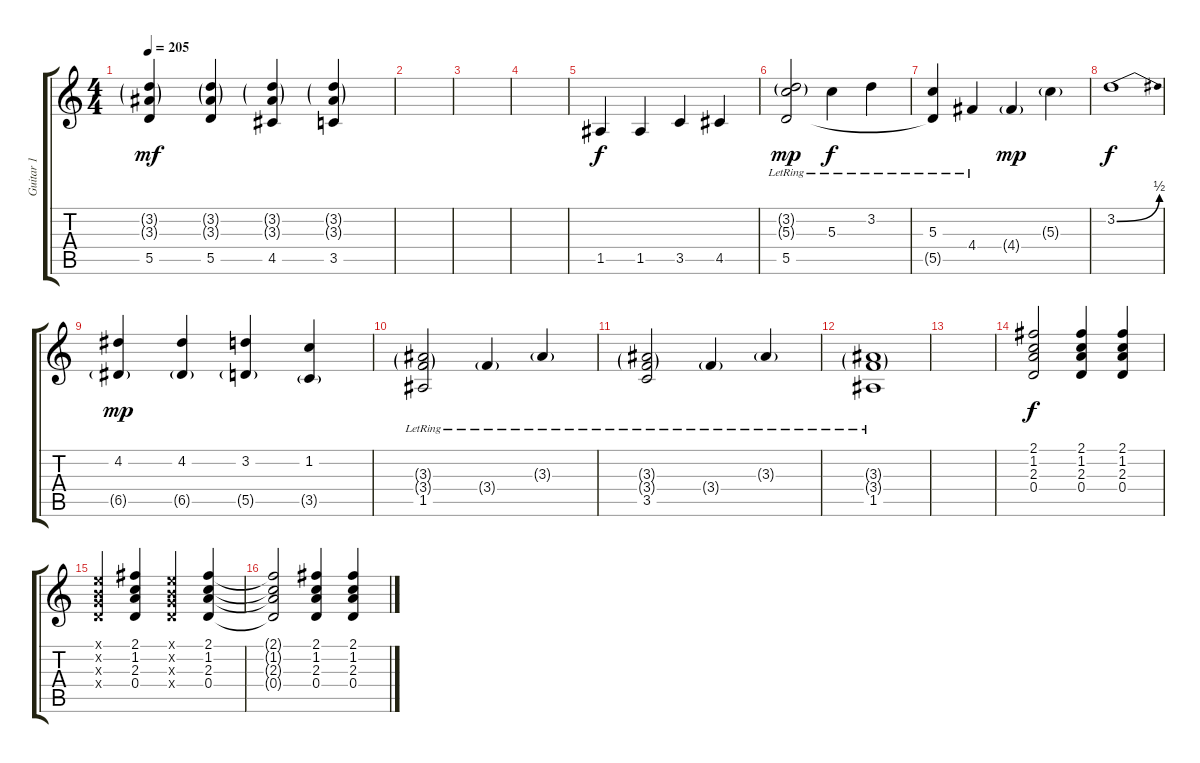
\track ("Guitar 1" "Guitar 1") {instrument acousticguitarsteel}
\staff {score tabs}
\tuning (E4 B3 G3 D3 A2 E2) {hide}
\ts (4 4)
\tempo 205
\clef g2
\ks c
(3.2{g} 3.3{g} 5.5).4{dy mf} (3.2{g} 3.3{g} 5.5).4 (3.2{g} 3.3{g} 4.5).4 (3.2{g} 3.3{g} 3.5).4 |
|
|
|
1.5.4{dy f} 1.5.4 3.5.4 4.5.4 |
(3.2{g lr} 5.3{g lr} 5.5{lr}).2{dy mp} 5.3{lr}.4{dy f} 3.2{lr}.4 |
(5.3{lr} 5.5{t}).4 4.4{lr}.4 4.4{g}.4{dy mp} 5.3{g}.4 |
3.2{be (bend 0 0 60 2)}.1{dy f} |
(4.2 6.5{g}).4{dy mp} (4.2 6.5{g}).4 (3.2 5.5{g}).4 (1.2 3.5{g}).4 |
(3.3{g lr} 3.4{g lr} 1.5{lr}).2 3.4{g lr}.4 3.3{g lr}.4 |
(3.3{g lr} 3.4{g lr} 3.5{lr}).2 3.4{g lr}.4 3.3{g lr}.4 |
(3.3{g lr} 3.4{g lr} 1.5).1 |
|
(2.1 1.2 2.3 0.4).2{dy f} (2.1 1.2 2.3 0.4).4 (2.1 1.2 2.3 0.4).4 |
(0.1{x} 0.2{x} 0.3{x} 0.4{x}).4 (2.1 1.2 2.3 0.4).4 (0.1{x} 0.2{x} 0.3{x} 0.4{x}).4 (2.1 1.2 2.3 0.4).4 |
(2.1{t} 1.2{t} 2.3{t} 0.4{t}).2 (2.1 1.2 2.3 0.4).4 (2.1 1.2 2.3 0.4).4
